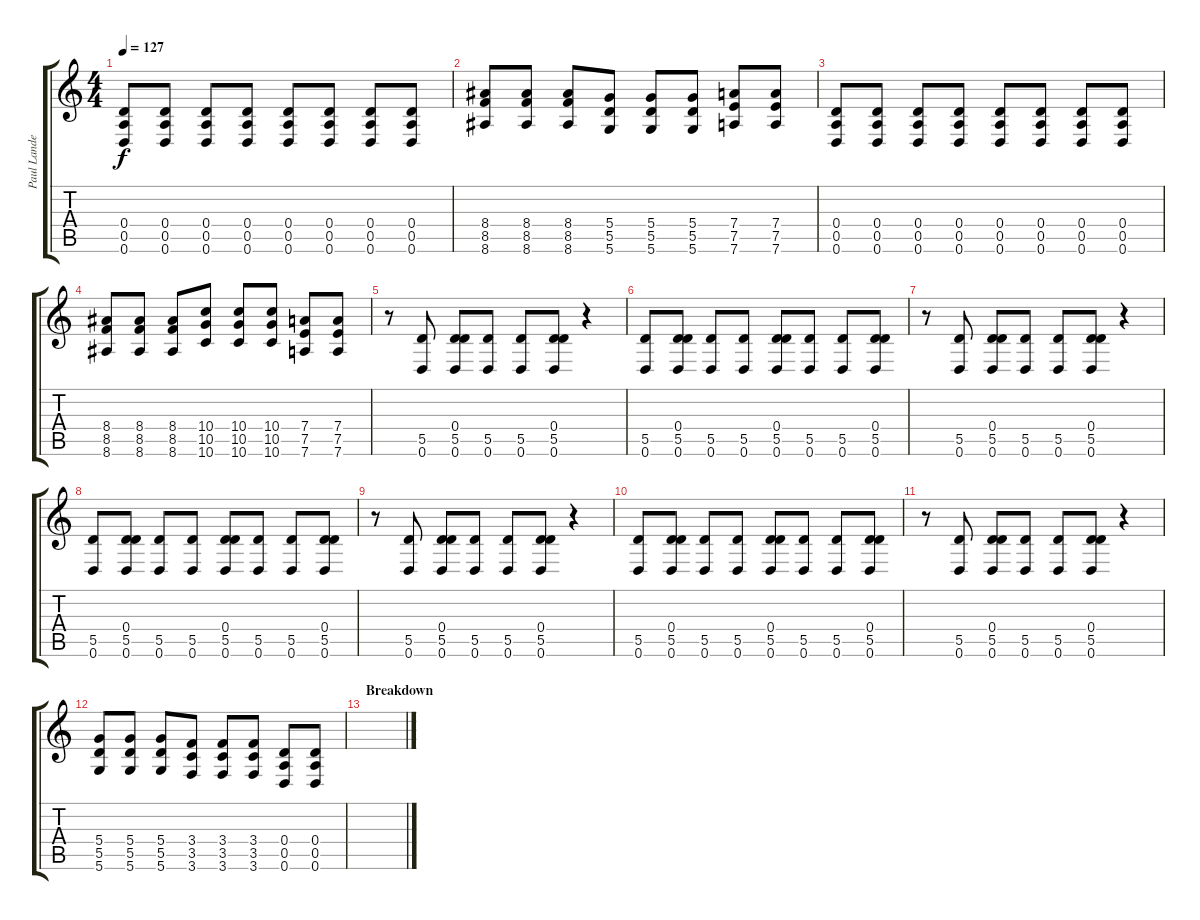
\track ("Paul Landers - Guitar 2" "Paul Lande") {instrument distortionguitar}
\staff {score tabs}
\tuning (E4 B3 G3 D3 A2 D2) {hide}
\ts (4 4)
\tempo 127
\clef g2
\ks c
(0.4 0.5 0.6).8{dy f} (0.4 0.5 0.6).8 (0.4 0.5 0.6).8 (0.4 0.5 0.6).8 (0.4 0.5 0.6).8 (0.4 0.5 0.6).8 (0.4 0.5 0.6).8 (0.4 0.5 0.6).8 |
(8.4 8.5 8.6).8 (8.4 8.5 8.6).8 (8.4 8.5 8.6).8 (5.4 5.5 5.6).8 (5.4 5.5 5.6).8 (5.4 5.5 5.6).8 (7.4 7.5 7.6).8 (7.4 7.5 7.6).8 |
(0.4 0.5 0.6).8 (0.4 0.5 0.6).8 (0.4 0.5 0.6).8 (0.4 0.5 0.6).8 (0.4 0.5 0.6).8 (0.4 0.5 0.6).8 (0.4 0.5 0.6).8 (0.4 0.5 0.6).8 |
(8.4 8.5 8.6).8 (8.4 8.5 8.6).8 (8.4 8.5 8.6).8 (10.4 10.5 10.6).8 (10.4 10.5 10.6).8 (10.4 10.5 10.6).8 (7.4 7.5 7.6).8 (7.4 7.5 7.6).8 |
r.8 (5.5 0.6).8 (0.4 5.5 0.6).8 (5.5 0.6).8 (5.5 0.6).8 (0.4 5.5 0.6).8 r.4 |
(5.5 0.6).8 (0.4 5.5 0.6).8 (5.5 0.6).8 (5.5 0.6).8 (0.4 5.5 0.6).8 (5.5 0.6).8 (5.5 0.6).8 (0.4 5.5 0.6).8 |
r.8 (5.5 0.6).8 (0.4 5.5 0.6).8 (5.5 0.6).8 (5.5 0.6).8 (0.4 5.5 0.6).8 r.4 |
(5.5 0.6).8 (0.4 5.5 0.6).8 (5.5 0.6).8 (5.5 0.6).8 (0.4 5.5 0.6).8 (5.5 0.6).8 (5.5 0.6).8 (0.4 5.5 0.6).8 |
r.8 (5.5 0.6).8 (0.4 5.5 0.6).8 (5.5 0.6).8 (5.5 0.6).8 (0.4 5.5 0.6).8 r.4 |
(5.5 0.6).8 (0.4 5.5 0.6).8 (5.5 0.6).8 (5.5 0.6).8 (0.4 5.5 0.6).8 (5.5 0.6).8 (5.5 0.6).8 (0.4 5.5 0.6).8 |
r.8 (5.5 0.6).8 (0.4 5.5 0.6).8 (5.5 0.6).8 (5.5 0.6).8 (0.4 5.5 0.6).8 r.4 |
(5.4 5.5 5.6).8 (5.4 5.5 5.6).8 (5.4 5.5 5.6).8 (3.4 3.5 3.6).8 (3.4 3.5 3.6).8 (3.4 3.5 3.6).8 (0.4 0.5 0.6).8 (0.4 0.5 0.6).8 |
\section ("" "Breakdown")
